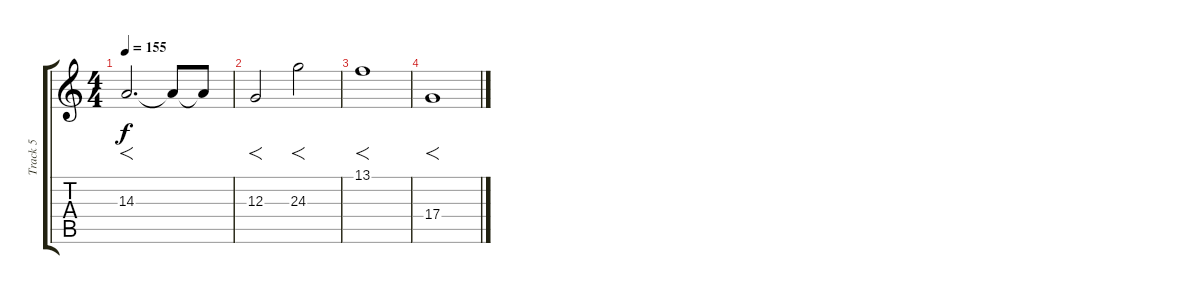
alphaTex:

\track ("Track 5" "Track 5") {instrument reedorgan}
\staff {score tabs}
\tuning (E4 B3 G3 D3 A2 E2) {hide}
\ts (4 4)
\tempo 155
\clef g2
\ks c
14.3.2{f d dy f} 14.3{t}.8 14.3{t}.8 |
12.3.2{f} 24.3.2{f} |
13.1.1{f} |
17.4.1{f}
